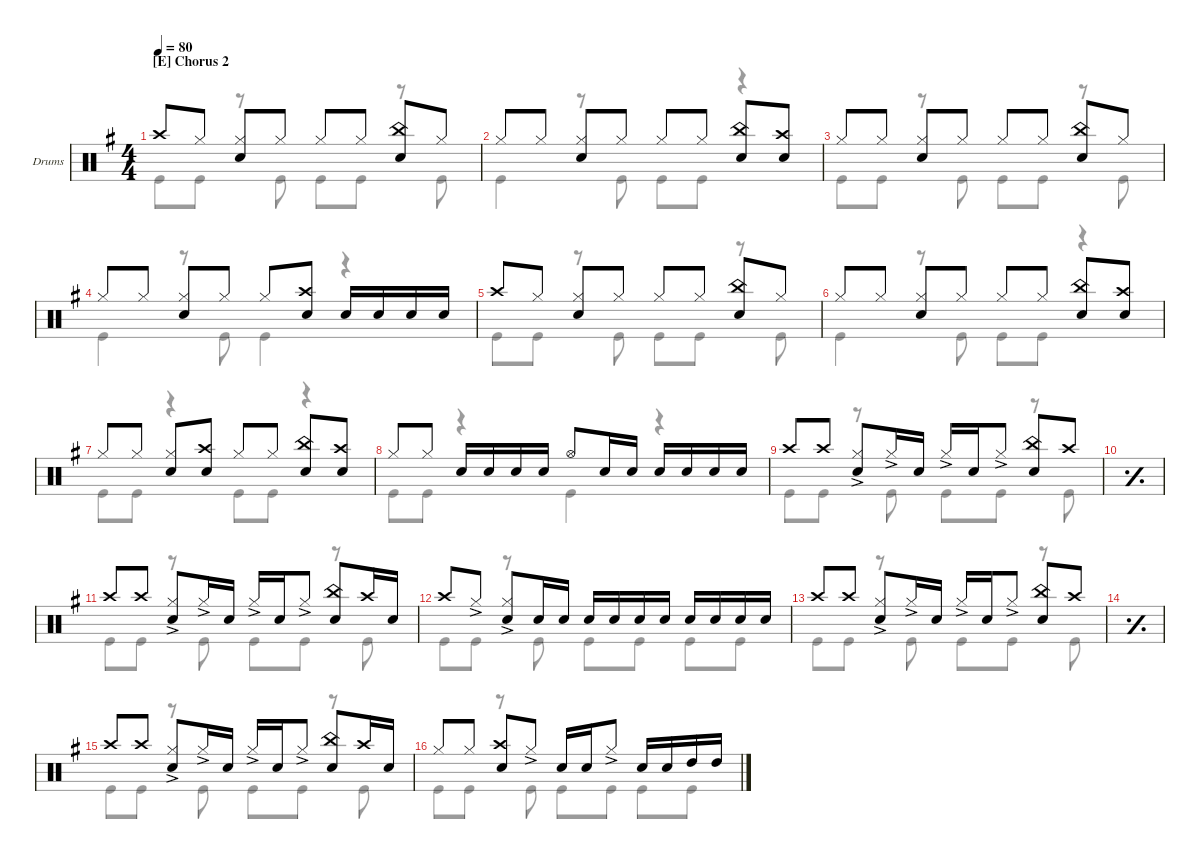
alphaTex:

\hideDynamics
\bracketExtendMode nobrackets
\firstSystemTrackNameOrientation horizontal
\otherSystemsTrackNameOrientation horizontal
\track ("Drums" "Drums") {multiBarRest instrument percussion}
\staff {score}
\articulation defaults
\voice
\ts (4 4)
\section ("E" "Chorus 2")
\tempo 80
\clef neutral
\ks g "Crash high (hit)".8{dy f} "Hi-Hat (closed)".8
("Hi-Hat (closed)" "Snare (hit) 2").8 "Hi-Hat (closed)".8 "Hi-Hat (closed)".8 "Hi-Hat (closed)".8 ("China (hit)" "Snare (hit) 2").8 "Hi-Hat (closed)".8 |
"Hi-Hat (closed)".8 "Hi-Hat (closed)".8 ("Hi-Hat (closed)" "Snare (hit) 2").8 "Hi-Hat (closed)".8 "Hi-Hat (closed)".8 "Hi-Hat (closed)".8 ("China (hit)" "Snare (hit) 2").8 ("Snare (hit) 2" "Crash high (hit)").8 |
"Hi-Hat (closed)".8 "Hi-Hat (closed)".8 ("Hi-Hat (closed)" "Snare (hit) 2").8 "Hi-Hat (closed)".8 "Hi-Hat (closed)".8 "Hi-Hat (closed)".8 ("China (hit)" "Snare (hit) 2").8 "Hi-Hat (closed)".8 |
"Hi-Hat (closed)".8 "Hi-Hat (closed)".8 ("Hi-Hat (closed)" "Snare (hit) 2").8 "Hi-Hat (closed)".8 "Hi-Hat (closed)".8 ("Snare (hit) 2" "Crash high (hit)").8 "Snare (hit) 2".16 "Snare (hit) 2".16 "Snare (hit) 2".16 "Snare (hit) 2".16 |
"Crash high (hit)".8 "Hi-Hat (closed)".8 ("Hi-Hat (closed)" "Snare (hit) 2").8 "Hi-Hat (closed)".8 "Hi-Hat (closed)".8 "Hi-Hat (closed)".8 ("China (hit)" "Snare (hit) 2").8 "Hi-Hat (closed)".8 |
"Hi-Hat (closed)".8 "Hi-Hat (closed)".8 ("Hi-Hat (closed)" "Snare (hit) 2").8 "Hi-Hat (closed)".8 "Hi-Hat (closed)".8 "Hi-Hat (closed)".8 ("China (hit)" "Snare (hit) 2").8 ("Snare (hit) 2" "Crash high (hit)").8 |
"Hi-Hat (closed)".8 "Hi-Hat (closed)".8 ("Hi-Hat (closed)" "Snare (hit) 2").8 ("Snare (hit) 2" "Crash high (hit)").8 "Hi-Hat (closed)".8 "Hi-Hat (closed)".8 ("China (hit)" "Snare (hit) 2").8 ("Snare (hit) 2" "Crash high (hit)").8 |
"Hi-Hat (closed)".8 "Hi-Hat (closed)".8 "Snare (hit) 2".16 "Snare (hit) 2".16 "Snare (hit) 2".16 "Snare (hit) 2".16 "Hi-Hat (open)".8 "Snare (hit) 2".16 "Snare (hit) 2".16 "Snare (hit) 2".16 "Snare (hit) 2".16 "Snare (hit) 2".16{dy mf} "Snare (hit) 2".16{dy f} |
"Crash high (hit)".8 "Crash high (hit)".8 ("Hi-Hat (closed)"{ac} "Snare (hit) 2").8 "Hi-Hat (closed)"{ac}.16 "Snare (hit) 2".16 "Hi-Hat (closed)"{ac}.16 "Snare (hit) 2".16 "Hi-Hat (closed)"{ac}.8 ("China (hit)" "Snare (hit) 2").8 "Crash high (hit)".8 |
\simile simple
|
\simile none "Crash high (hit)".8 "Crash high (hit)".8
("Hi-Hat (closed)"{ac} "Snare (hit) 2").8 "Hi-Hat (closed)"{ac}.16 "Snare (hit) 2".16 "Hi-Hat (closed)"{ac}.16 "Snare (hit) 2".16 "Hi-Hat (closed)"{ac}.8 ("China (hit)" "Snare (hit) 2").8 "Crash high (hit)".16 "Snare (hit) 2".16 |
"Crash high (hit)".8 "Hi-Hat (closed)"{ac}.8 ("Snare (hit) 2" "Hi-Hat (closed)"{ac}).8 "Snare (hit) 2".16 "Snare (hit) 2".16 "Snare (hit) 2".16 "Snare (hit) 2".16 "Snare (hit) 2".16 "Snare (hit) 2".16 "Snare (hit) 2".16 "Snare (hit) 2".16 "Snare (hit) 2".16{dy mf} "Snare (hit) 2".16{dy f} |
"Crash high (hit)".8 "Crash high (hit)".8 ("Hi-Hat (closed)"{ac} "Snare (hit) 2").8 "Hi-Hat (closed)"{ac}.16 "Snare (hit) 2".16 "Hi-Hat (closed)"{ac}.16 "Snare (hit) 2".16 "Hi-Hat (closed)"{ac}.8 ("China (hit)" "Snare (hit) 2").8 "Crash high (hit)".8 |
\simile simple
|
\simile none "Crash high (hit)".8 "Crash high (hit)".8
("Hi-Hat (closed)"{ac} "Snare (hit) 2").8 "Hi-Hat (closed)"{ac}.16 "Snare (hit) 2".16 "Hi-Hat (closed)"{ac}.16 "Snare (hit) 2".16 "Hi-Hat (closed)"{ac}.8 ("China (hit)" "Snare (hit) 2").8 "Crash high (hit)".16 "Snare (hit) 2".16 |
"Hi-Hat (closed)".8 "Hi-Hat (closed)".8 ("Snare (hit) 2" "Crash high (hit)").8 "Hi-Hat (closed)"{ac}.8 "Snare (hit) 2".16 "Snare (hit) 2".16 "Hi-Hat (closed)"{ac}.8 "Snare (hit) 2".16 "Snare (hit) 2".16 "High Tom (hit)".16 "High Tom (hit)".16
\voice
\clef neutral
\ottava regular
\simile none
\ks g "Kick (hit)".8{dy mf} "Kick (hit)".8
r.8 "Kick (hit)".8 "Kick (hit)".8 "Kick (hit)".8 r.8 "Kick (hit)".8 |
"Kick (hit)".4 r.8 "Kick (hit)".8 "Kick (hit)".8 "Kick (hit)".8 r.4 |
"Kick (hit)".8 "Kick (hit)".8 r.8 "Kick (hit)".8 "Kick (hit)".8 "Kick (hit)".8 r.8 "Kick (hit)".8 |
"Kick (hit)".4 r.8 "Kick (hit)".8 "Kick (hit)".4 r.4 |
"Kick (hit)".8 "Kick (hit)".8 r.8 "Kick (hit)".8 "Kick (hit)".8 "Kick (hit)".8 r.8 "Kick (hit)".8 |
"Kick (hit)".4 r.8 "Kick (hit)".8 "Kick (hit)".8 "Kick (hit)".8 r.4 |
"Kick (hit)".8 "Kick (hit)".8 r.4 "Kick (hit)".8 "Kick (hit)".8 r.4 |
"Kick (hit)".8 "Kick (hit)".8 r.4 "Kick (hit)".4 r.4 |
"Kick (hit)".8 "Kick (hit)".8 r.8 "Kick (hit)".8 "Kick (hit)".8 "Kick (hit)".8 r.8 "Kick (hit)".8 |
\simile simple
|
\simile none "Kick (hit)".8 "Kick (hit)".8
r.8 "Kick (hit)".8 "Kick (hit)".8 "Kick (hit)".8 r.8 "Kick (hit)".8 |
"Kick (hit)".8 "Kick (hit)".8 r.8 "Kick (hit)".8 "Kick (hit)".8 "Kick (hit)".8 "Kick (hit)".8 "Kick (hit)".8 |
"Kick (hit)".8 "Kick (hit)".8 r.8 "Kick (hit)".8 "Kick (hit)".8 "Kick (hit)".8 r.8 "Kick (hit)".8 |
\simile simple
|
\simile none "Kick (hit)".8 "Kick (hit)".8
r.8 "Kick (hit)".8 "Kick (hit)".8 "Kick (hit)".8 r.8 "Kick (hit)".8 |
"Kick (hit)".8 "Kick (hit)".8 r.8 "Kick (hit)".8 "Kick (hit)".8 "Kick (hit)".8 "Kick (hit)".8 "Kick (hit)".8
